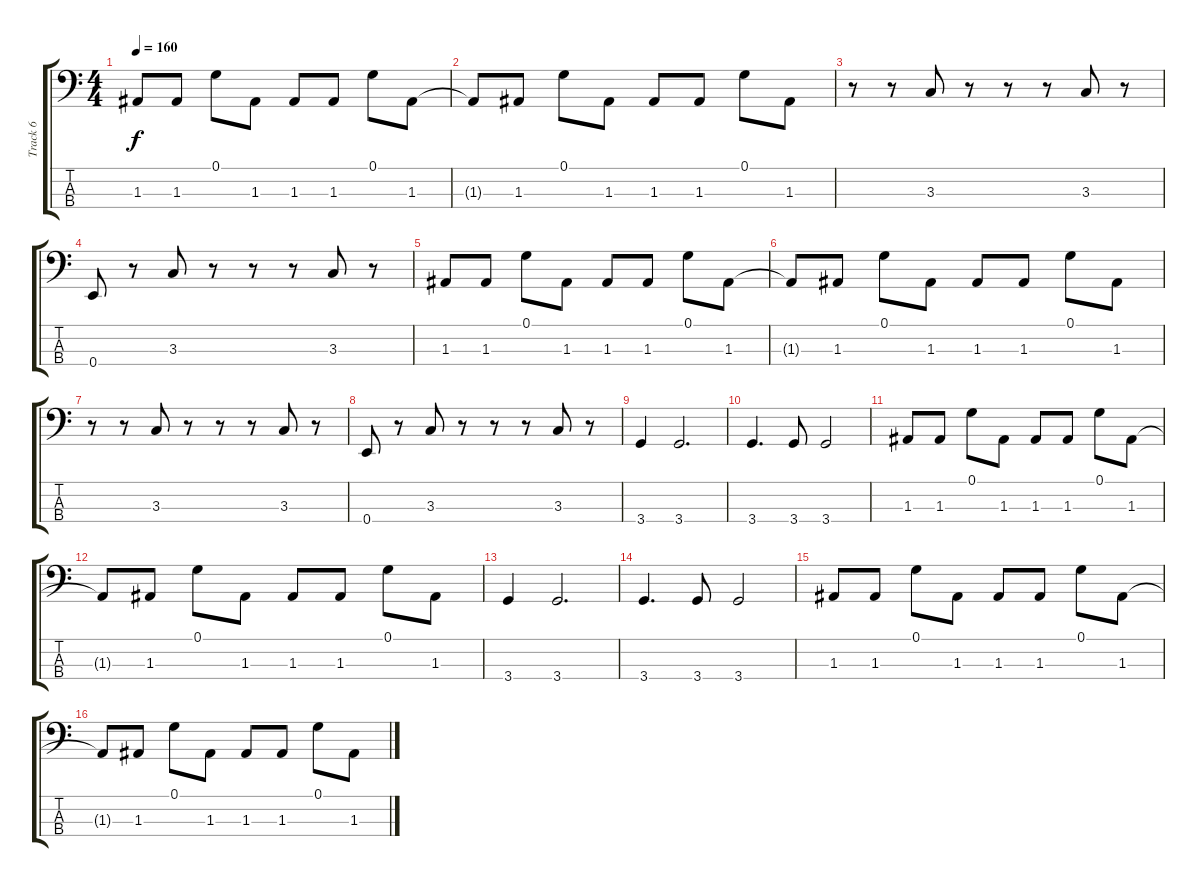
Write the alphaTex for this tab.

\track ("Track 6" "Track 6") {instrument electricbasspick}
\staff {score tabs}
\tuning (G2 D2 A1 E1) {hide}
\ts (4 4)
\tempo 160
\clef f4
\ks c
1.3.8{dy f} 1.3.8 0.1.8 1.3.8 1.3.8 1.3.8 0.1.8 1.3.8 |
1.3{t}.8 1.3.8 0.1.8 1.3.8 1.3.8 1.3.8 0.1.8 1.3.8 |
r.8 r.8 3.3.8 r.8 r.8 r.8 3.3.8 r.8 |
0.4.8 r.8 3.3.8 r.8 r.8 r.8 3.3.8 r.8 |
1.3.8 1.3.8 0.1.8 1.3.8 1.3.8 1.3.8 0.1.8 1.3.8 |
1.3{t}.8 1.3.8 0.1.8 1.3.8 1.3.8 1.3.8 0.1.8 1.3.8 |
r.8 r.8 3.3.8 r.8 r.8 r.8 3.3.8 r.8 |
0.4.8 r.8 3.3.8 r.8 r.8 r.8 3.3.8 r.8 |
3.4.4 3.4.2{d} |
3.4.4{d} 3.4.8 3.4.2 |
1.3.8 1.3.8 0.1.8 1.3.8 1.3.8 1.3.8 0.1.8 1.3.8 |
1.3{t}.8 1.3.8 0.1.8 1.3.8 1.3.8 1.3.8 0.1.8 1.3.8 |
3.4.4 3.4.2{d} |
3.4.4{d} 3.4.8 3.4.2 |
1.3.8 1.3.8 0.1.8 1.3.8 1.3.8 1.3.8 0.1.8 1.3.8 |
1.3{t}.8 1.3.8 0.1.8 1.3.8 1.3.8 1.3.8 0.1.8 1.3.8
